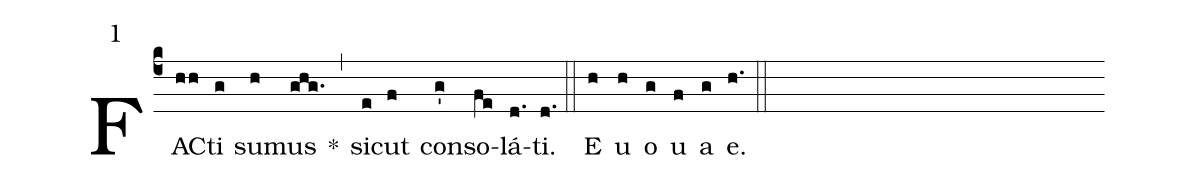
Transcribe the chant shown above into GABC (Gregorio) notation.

mode:1;
%%
(c4)FAC(hh)ti(g) su(h)mus(ghg.) *(,) si(e)cut(f) con(g')so(fe)lá(d.)ti.(d.) (::) <eu>E(h) u(h) o(g) u(f) a(g) e.</eu>(h.) (::)
